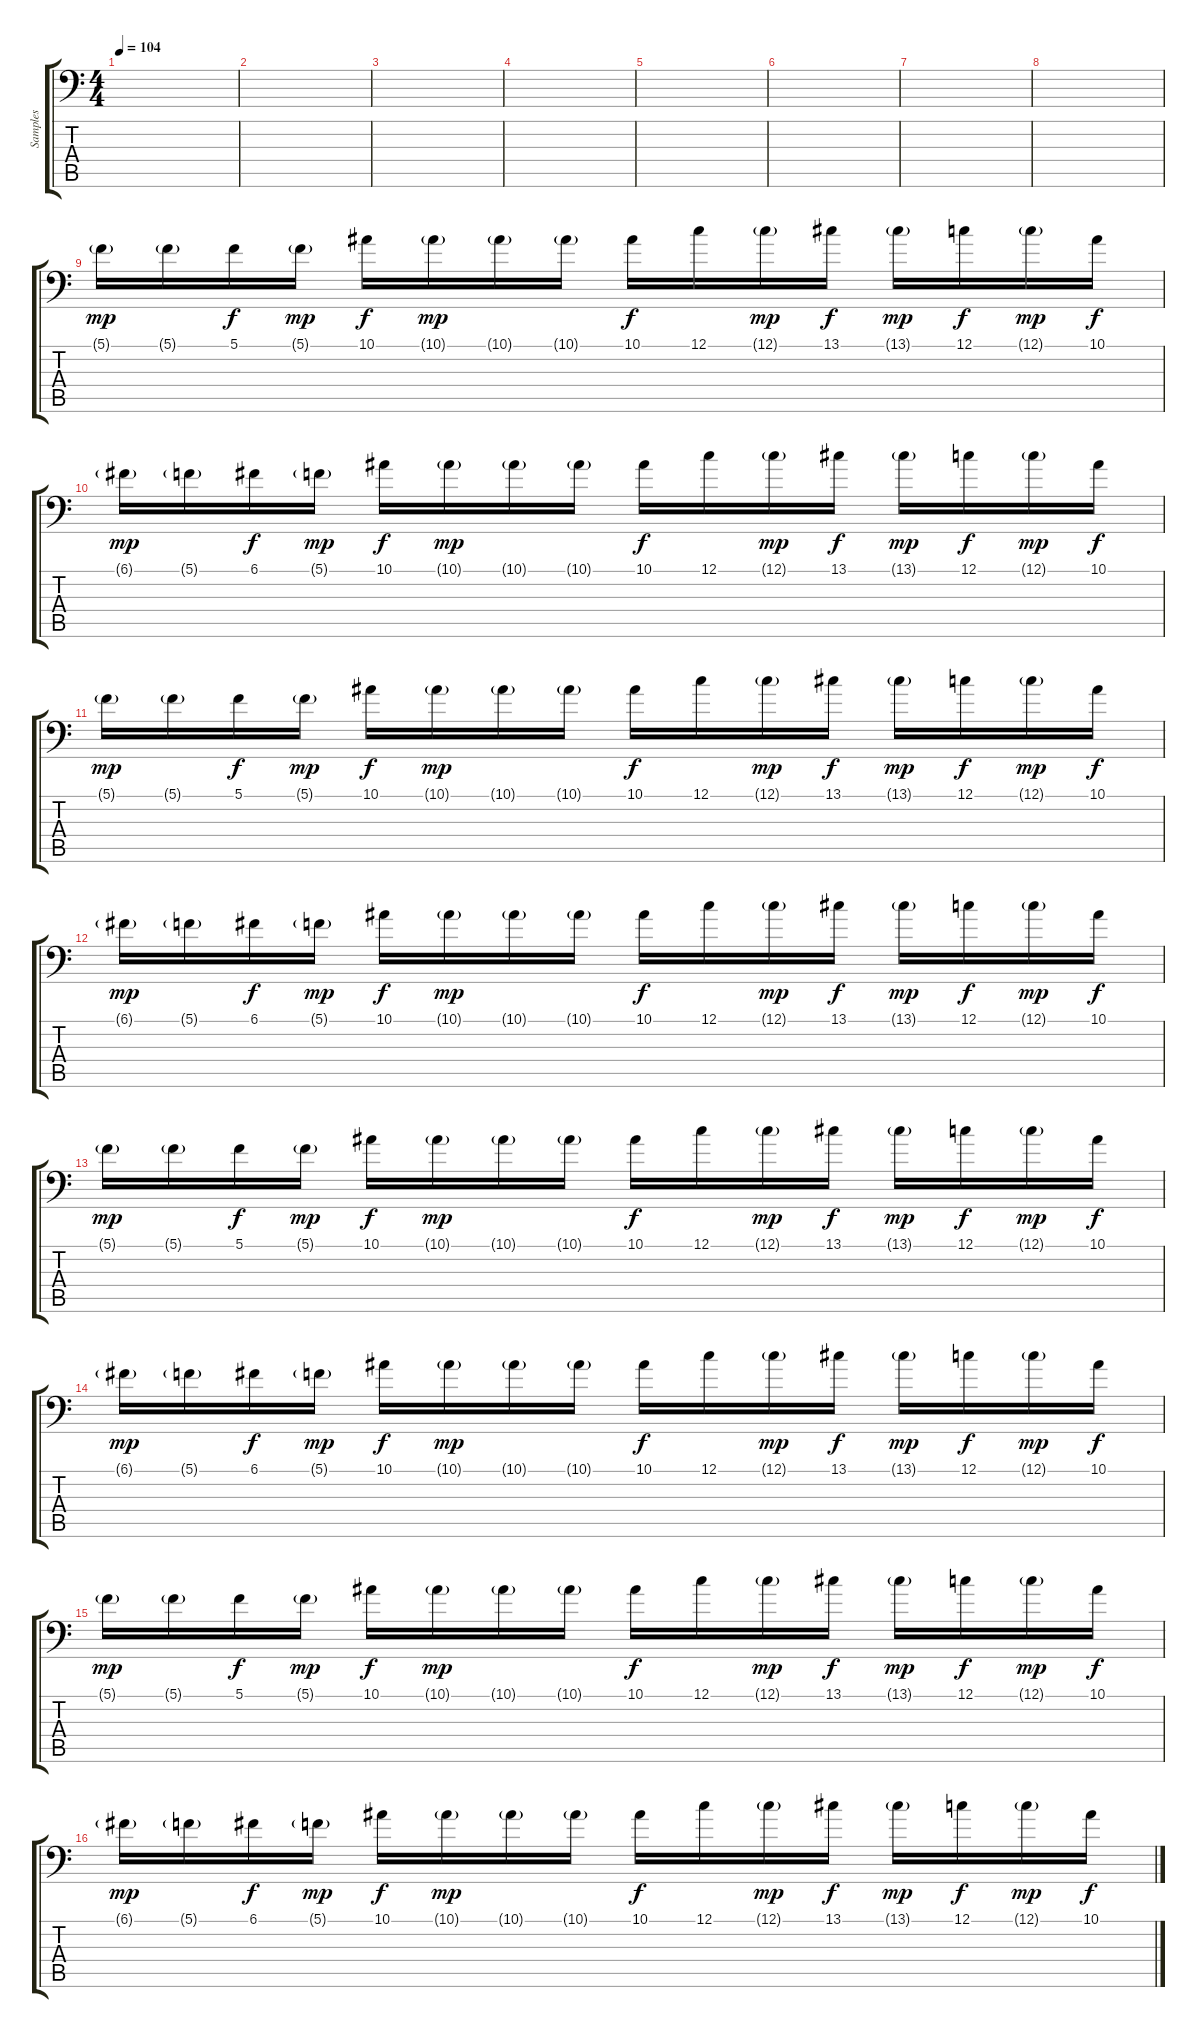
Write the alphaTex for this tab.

\track ("Samples" "Samples") {instrument fx7echoes}
\staff {score tabs}
\tuning (C4 G3 Eb3 Bb2 F2 Bb1) {hide}
\ts (4 4)
\tempo 104
\clef f4
\ks c
|
|
|
|
|
|
|
|
5.1{g}.16{dy mp instrument fx3crystal} 5.1{g}.16 5.1.16{dy f} 5.1{g}.16{dy mp} 10.1.16{dy f} 10.1{g}.16{dy mp} 10.1{g}.16 10.1{g}.16 10.1.16{dy f} 12.1.16 12.1{g}.16{dy mp} 13.1.16{dy f} 13.1{g}.16{dy mp} 12.1.16{dy f} 12.1{g}.16{dy mp} 10.1.16{dy f} |
6.1{g}.16{dy mp} 5.1{g}.16 6.1.16{dy f} 5.1{g}.16{dy mp} 10.1.16{dy f} 10.1{g}.16{dy mp} 10.1{g}.16 10.1{g}.16 10.1.16{dy f} 12.1.16 12.1{g}.16{dy mp} 13.1.16{dy f} 13.1{g}.16{dy mp} 12.1.16{dy f} 12.1{g}.16{dy mp} 10.1.16{dy f} |
5.1{g}.16{dy mp} 5.1{g}.16 5.1.16{dy f} 5.1{g}.16{dy mp} 10.1.16{dy f} 10.1{g}.16{dy mp} 10.1{g}.16 10.1{g}.16 10.1.16{dy f} 12.1.16 12.1{g}.16{dy mp} 13.1.16{dy f} 13.1{g}.16{dy mp} 12.1.16{dy f} 12.1{g}.16{dy mp} 10.1.16{dy f} |
6.1{g}.16{dy mp} 5.1{g}.16 6.1.16{dy f} 5.1{g}.16{dy mp} 10.1.16{dy f} 10.1{g}.16{dy mp} 10.1{g}.16 10.1{g}.16 10.1.16{dy f} 12.1.16 12.1{g}.16{dy mp} 13.1.16{dy f} 13.1{g}.16{dy mp} 12.1.16{dy f} 12.1{g}.16{dy mp} 10.1.16{dy f} |
5.1{g}.16{dy mp} 5.1{g}.16 5.1.16{dy f} 5.1{g}.16{dy mp} 10.1.16{dy f} 10.1{g}.16{dy mp} 10.1{g}.16 10.1{g}.16 10.1.16{dy f} 12.1.16 12.1{g}.16{dy mp} 13.1.16{dy f} 13.1{g}.16{dy mp} 12.1.16{dy f} 12.1{g}.16{dy mp} 10.1.16{dy f} |
6.1{g}.16{dy mp} 5.1{g}.16 6.1.16{dy f} 5.1{g}.16{dy mp} 10.1.16{dy f} 10.1{g}.16{dy mp} 10.1{g}.16 10.1{g}.16 10.1.16{dy f} 12.1.16 12.1{g}.16{dy mp} 13.1.16{dy f} 13.1{g}.16{dy mp} 12.1.16{dy f} 12.1{g}.16{dy mp} 10.1.16{dy f} |
5.1{g}.16{dy mp} 5.1{g}.16 5.1.16{dy f} 5.1{g}.16{dy mp} 10.1.16{dy f} 10.1{g}.16{dy mp} 10.1{g}.16 10.1{g}.16 10.1.16{dy f} 12.1.16 12.1{g}.16{dy mp} 13.1.16{dy f} 13.1{g}.16{dy mp} 12.1.16{dy f} 12.1{g}.16{dy mp} 10.1.16{dy f} |
6.1{g}.16{dy mp} 5.1{g}.16 6.1.16{dy f} 5.1{g}.16{dy mp} 10.1.16{dy f} 10.1{g}.16{dy mp} 10.1{g}.16 10.1{g}.16 10.1.16{dy f} 12.1.16 12.1{g}.16{dy mp} 13.1.16{dy f} 13.1{g}.16{dy mp} 12.1.16{dy f} 12.1{g}.16{dy mp} 10.1.16{dy f}
